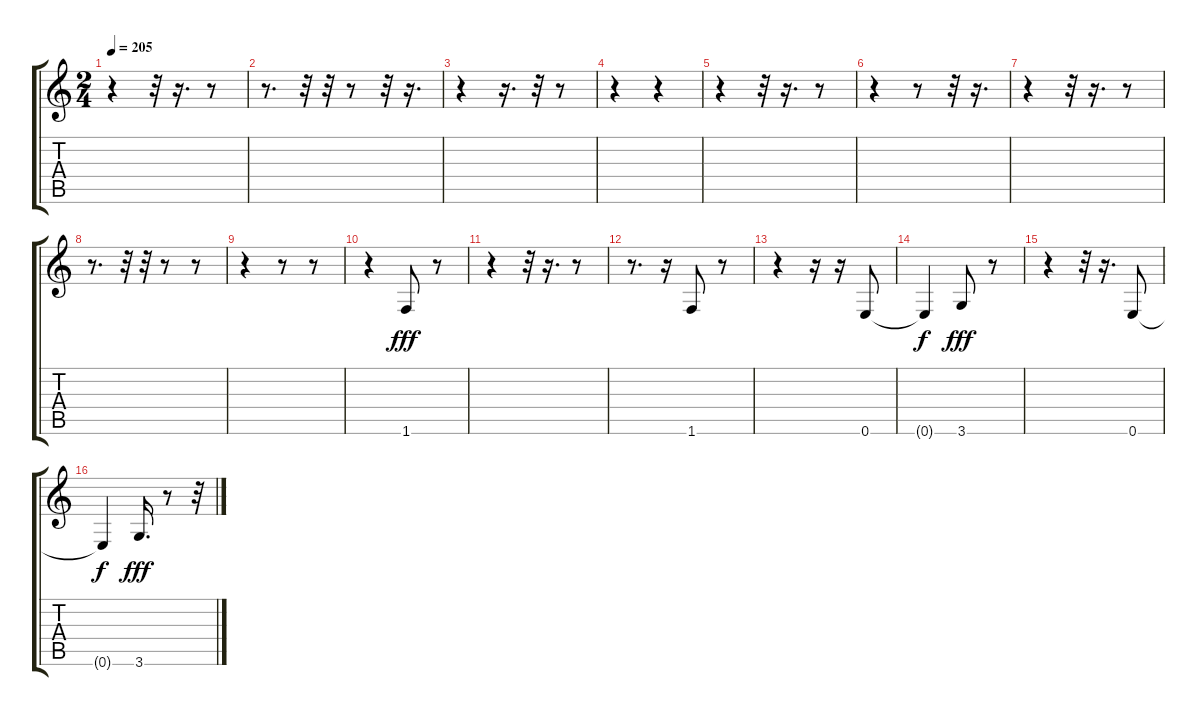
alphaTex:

\track "" {instrument electricguitarjazz}
\staff {score tabs}
\tuning (E4 B3 G3 D3 A2 E2) {hide}
\ts (2 4)
\tempo 205
\clef g2
\ks c
r.4{dy fff} r.32 r.16{d} r.8 |
r.8{d} r.32 r.32 r.8 r.32 r.16{d} |
r.4 r.16{d} r.32 r.8 |
r.4 r.4 |
r.4 r.32 r.16{d} r.8 |
r.4 r.8 r.32 r.16{d} |
r.4 r.32 r.16{d} r.8 |
r.8{d} r.32 r.32 r.8 r.8 |
r.4 r.8 r.8 |
r.4 1.6.8 r.8 |
r.4 r.32 r.16{d} r.8 |
r.8{d} r.16 1.6.8 r.8 |
r.4 r.16 r.16 0.6.8 |
0.6{t}.4{dy f} 3.6.8{dy fff} r.8 |
r.4 r.32 r.16{d} 0.6.8 |
0.6{t}.4{dy f} 3.6.16{d dy fff} r.8 r.32
